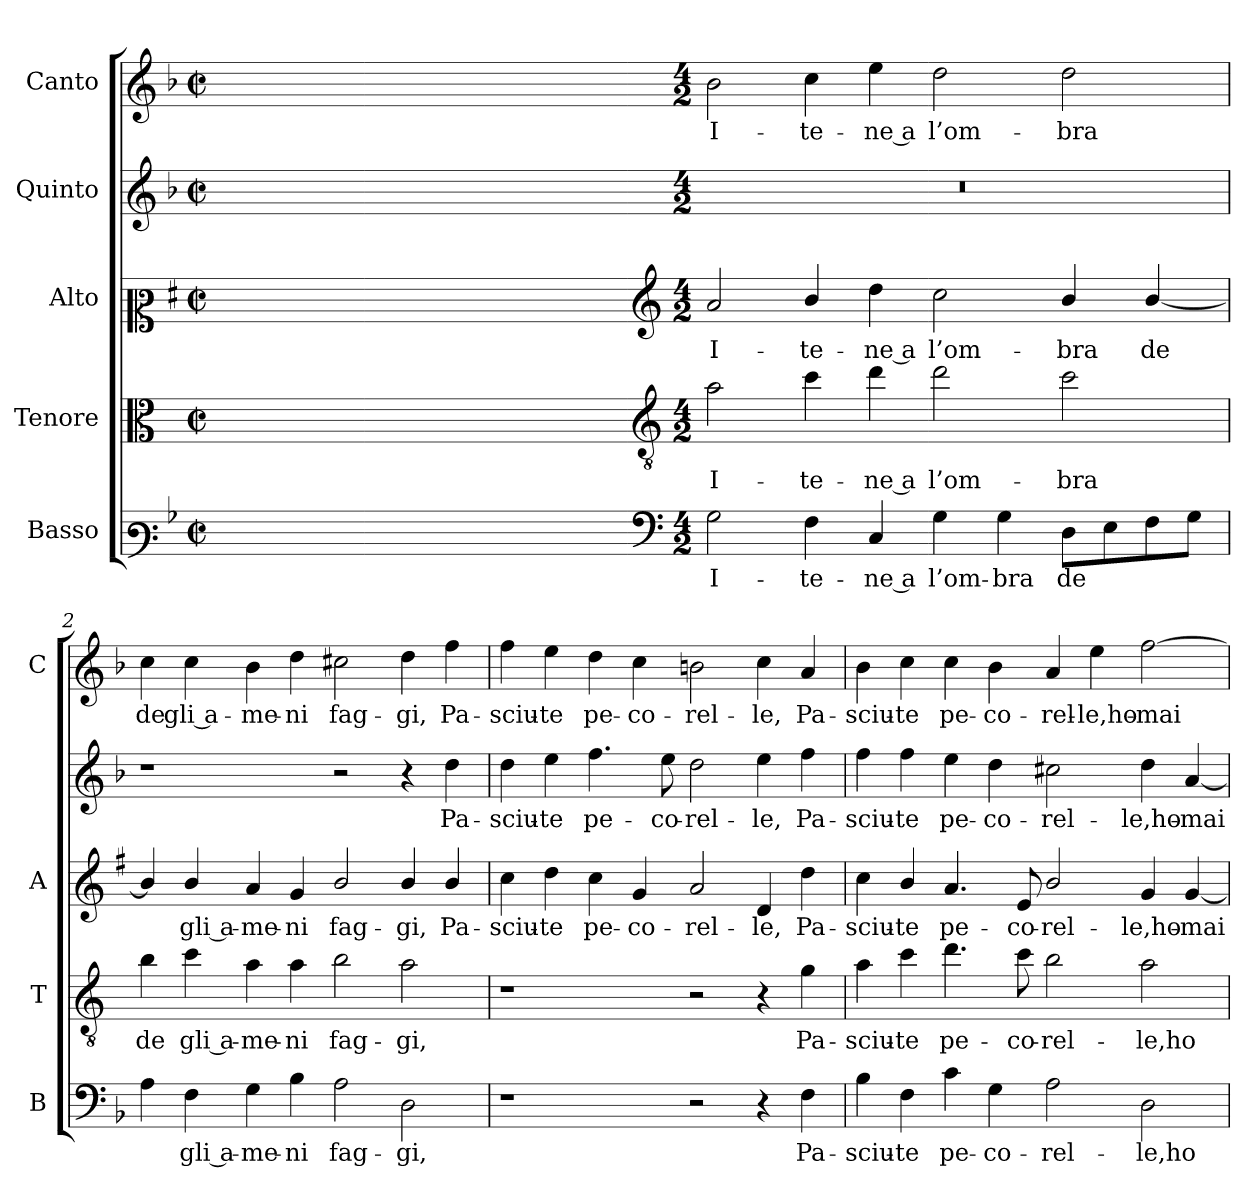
**kern	**text	**kern	**text	**kern	**text	**kern	**text	**kern	**text
*part5	*part5	*part4	*part4	*part3	*part3	*part2	*part2	*part1	*part1
*staff5	*staff5	*staff4	*staff4	*staff3	*staff3	*staff2	*staff2	*staff1	*staff1
*I"Basso	*	*I"Tenore	*	*I"Alto	*	*I"Quinto	*	*I"Canto	*
*I'B	*	*I'T	*	*I'A	*	*	*	*I'C	*
*clefF3	*	*clefC3	*	*clefC2	*	*clefG2	*	*clefG2	*
*	*	*ITrd4c7	*	*ITrd1c2	*	*	*	*	*
*k[b-]	*	*k[b-]	*	*k[b-]	*	*k[b-]	*	*k[b-]	*
*F:	*	*F:	*	*F:	*	*F:	*	*F:	*
*M2/2	*	*M2/2	*	*M2/2	*	*M2/2	*	*M2/2	*
*met(c|)	*	*met(c|)	*	*met(c|)	*	*met(c|)	*	*met(c|)	*
=	=	=	=	=	=	=	=	=	=
1ryy	.	1ryy	.	1ryy	.	1ryy	.	1ryy	.
=1X-	=1X-	=1X-	=1X-	=1X-	=1X-	=1X-	=1X-	=1X-	=1X-
4ryy	.	4ryy	.	4ryy	.	4ryy	.	4ryy	.
4ryy	.	4ryy	.	4ryy	.	4ryy	.	4ryy	.
4ryy	.	4ryy	.	4ryy	.	4ryy	.	4ryy	.
4ryy	.	4ryy	.	4ryy	.	4ryy	.	4ryy	.
=1-	=1-	=1-	=1-	=1-	=1-	=1-	=1-	=1-	=1-
*clefF4	*	*clefGv2	*	*clefG2	*	*	*	*	*
*M4/2	*	*M4/2	*	*M4/2	*	*M4/2	*	*M4/2	*
!	!LO:LY:b	!	!LO:LY:b	!	!LO:LY:b	!	!	!	!LO:LY:b
2G\	I-	2d\	I-	2g/	I-	0r	.	2b-\	I-
!	!LO:LY:b	!	!LO:LY:b	!	!LO:LY:b	!	!	!	!LO:LY:b
4F\	-te-	4f\	-te-	4a/	-te-	.	.	4cc\	-te-
!	!LO:LY:b	!	!LO:LY:b	!	!LO:LY:b	!	!	!	!LO:LY:b
4C/	-ne a	4g\	-ne a	4cc\	-ne a	.	.	4ee\	-ne a
!	!LO:LY:b	!	!LO:LY:b	!	!LO:LY:b	!	!	!	!LO:LY:b
4G\	l’om-	2g\	l’om-	2b-\	l’om-	.	.	2dd\	l’om-
!	!LO:LY:b	!	!	!	!	!	!	!	!
4G\	-bra	.	.	.	.	.	.	.	.
!	!LO:LY:b	!	!LO:LY:b	!	!LO:LY:b	!	!	!	!LO:LY:b
8D\L	de	2f\	-bra	4a/	-bra	.	.	2dd\	-bra
8E\	.	.	.	.	.	.	.	.	.
!	!	!	!	!	!LO:LY:b	!	!	!	!
8F\	.	.	.	[4a/	de	.	.	.	.
8G\J	.	.	.	.	.	.	.	.	.
=2	=2	=2	=2	=2	=2	=2	=2	=2	=2
!	!	!	!LO:LY:b	!	!	!	!	!	!LO:LY:b
4A\	.	4e\	de	4a/]	.	1r	.	4cc\	de
!	!LO:LY:b	!	!LO:LY:b	!	!LO:LY:b	!	!	!	!LO:LY:b
4F\	gli a-	4f\	gli a-	4a/	gli a-	.	.	4cc\	gli a-
!	!LO:LY:b	!	!LO:LY:b	!	!LO:LY:b	!	!	!	!LO:LY:b
4G\	-me-	4d\	-me-	4g/	-me-	.	.	4b-\	-me-
!	!LO:LY:b	!	!LO:LY:b	!	!LO:LY:b	!	!	!	!LO:LY:b
4B-\	-ni	4d\	-ni	4f/	-ni	.	.	4dd\	-ni
!	!LO:LY:b	!	!LO:LY:b	!	!LO:LY:b	!	!	!	!LO:LY:b
2A\	fag-	2e\	fag-	2a/	fag-	2r	.	2cc#X\	fag-
!	!LO:LY:b	!	!LO:LY:b	!	!LO:LY:b	!	!	!	!LO:LY:b
2D\	-gi,	2d\	-gi,	4a/	-gi,	4r	.	4dd\	-gi,
!	!	!	!	!	!LO:LY:b	!	!LO:LY:b	!	!LO:LY:b
.	.	.	.	4a/	Pa-	4dd\	Pa-	4ff\	Pa-
!!LO:LB:g=z
=3	=3	=3	=3	=3	=3	=3	=3	=3	=3
!	!	!	!	!	!LO:LY:b	!	!LO:LY:b	!	!LO:LY:b
1r	.	1r	.	4b-\	-sciu-	4dd\	-sciu-	4ff\	-sciu-
!	!	!	!	!	!LO:LY:b	!	!LO:LY:b	!	!LO:LY:b
.	.	.	.	4cc\	-te	4ee\	-te	4ee\	-te
!	!	!	!	!	!LO:LY:b	!	!LO:LY:b	!	!LO:LY:b
.	.	.	.	4b-\	pe-	4.ff\	pe-	4dd\	pe-
!	!	!	!	!	!LO:LY:b	!	!	!	!LO:LY:b
.	.	.	.	4f/	-co-	.	.	4cc\	-co-
!	!	!	!	!	!	!	!LO:LY:b	!	!
.	.	.	.	.	.	8ee\	-co-	.	.
!	!	!	!	!	!LO:LY:b	!	!LO:LY:b	!	!LO:LY:b
2r	.	2r	.	2g/	-rel-	2dd\	-rel-	2bn\	-rel-
!	!	!	!	!	!LO:LY:b	!	!LO:LY:b	!	!LO:LY:b
4r	.	4r	.	4c/	-le,	4ee\	-le,	4cc\	-le,
!	!LO:LY:b	!	!LO:LY:b	!	!LO:LY:b	!	!LO:LY:b	!	!LO:LY:b
4F\	Pa-	4c\	Pa-	4cc\	Pa-	4ff\	Pa-	4a/	Pa-
=4	=4	=4	=4	=4	=4	=4	=4	=4	=4
!	!LO:LY:b	!	!LO:LY:b	!	!LO:LY:b	!	!LO:LY:b	!	!LO:LY:b
4B-\	-sciu-	4d\	-sciu-	4b-\	-sciu-	4ff\	-sciu-	4b-\	-sciu-
!	!LO:LY:b	!	!LO:LY:b	!	!LO:LY:b	!	!LO:LY:b	!	!LO:LY:b
4F\	-te	4f\	-te	4a/	-te	4ff\	-te	4cc\	-te
!	!LO:LY:b	!	!LO:LY:b	!	!LO:LY:b	!	!LO:LY:b	!	!LO:LY:b
4c\	pe-	4.g\	pe-	4.g/	pe-	4ee\	pe-	4cc\	pe-
!	!LO:LY:b	!	!	!	!	!	!LO:LY:b	!	!LO:LY:b
4G\	-co-	.	.	.	.	4dd\	-co-	4b-\	-co-
!	!	!	!LO:LY:b	!	!LO:LY:b	!	!	!	!
.	.	8f\	-co-	8d/	-co-	.	.	.	.
!	!LO:LY:b	!	!LO:LY:b	!	!LO:LY:b	!	!LO:LY:b	!	!LO:LY:b
2A\	-rel-	2e\	-rel-	2a/	-rel-	2cc#X\	-rel-	4a/	-rel-
!	!	!	!	!	!	!	!	!	!LO:LY:b
.	.	.	.	.	.	.	.	4ee\	-le,ho-
!	!LO:LY:b	!	!LO:LY:b	!	!LO:LY:b	!	!LO:LY:b	!	!LO:LY:b
2D\	-le,ho-	2d\	-le,ho-	4f/	-le,ho-	4dd\	-le,ho-	[2ff\	-mai
!	!	!	!	!	!LO:LY:b	!	!LO:LY:b	!	!
.	.	.	.	[4f/	-mai	[4a/	-mai	.	.
=	=	=	=	=	=	=	=	=	=
*-	*-	*-	*-	*-	*-	*-	*-	*-	*-
